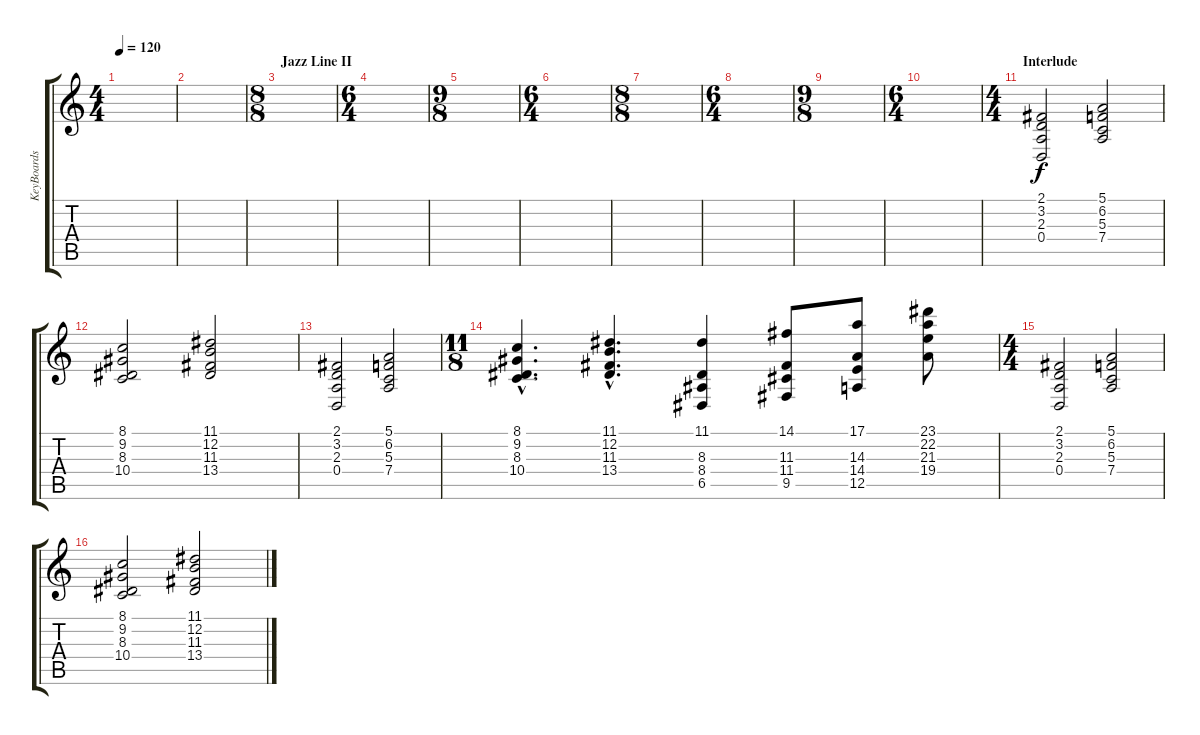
\track ("KeyBoards" "KeyBoards") {instrument stringensemble1}
\staff {score tabs}
\tuning (E4 B3 G3 D3 A2 E2) {hide}
\ts (4 4)
\tempo 120
\clef g2
\ks c
|
|
\ts (8 8)
\section ("" "Jazz Line II")
|
\ts (6 4)
|
\ts (9 8)
|
\ts (6 4)
|
\ts (8 8)
|
\ts (6 4)
|
\ts (9 8)
|
\ts (6 4)
|
\ts (4 4)
\section ("" "Interlude")
(2.1 3.2 2.3 0.4).2{instrument stringensemble1} (5.1 6.2 5.3 7.4).2 |
(8.1 9.2 8.3 10.4).2 (11.1 12.2 11.3 13.4).2 |
(2.1 3.2 2.3 0.4).2{instrument stringensemble1} (5.1 6.2 5.3 7.4).2 |
\ts (11 8)
(8.1{hac} 9.2{hac} 8.3{hac} 10.4{hac}).4{d} (11.1{hac} 12.2{hac} 11.3{hac} 13.4{hac}).4{d} (11.1 8.3 8.4 6.5).4 (14.1 11.3 11.4 9.5).8 (17.1 14.3 14.4 12.5).8 (23.1 22.2 21.3 19.4).8 |
\ts (4 4)
(2.1 3.2 2.3 0.4).2{instrument stringensemble1} (5.1 6.2 5.3 7.4).2 |
(8.1 9.2 8.3 10.4).2 (11.1 12.2 11.3 13.4).2
